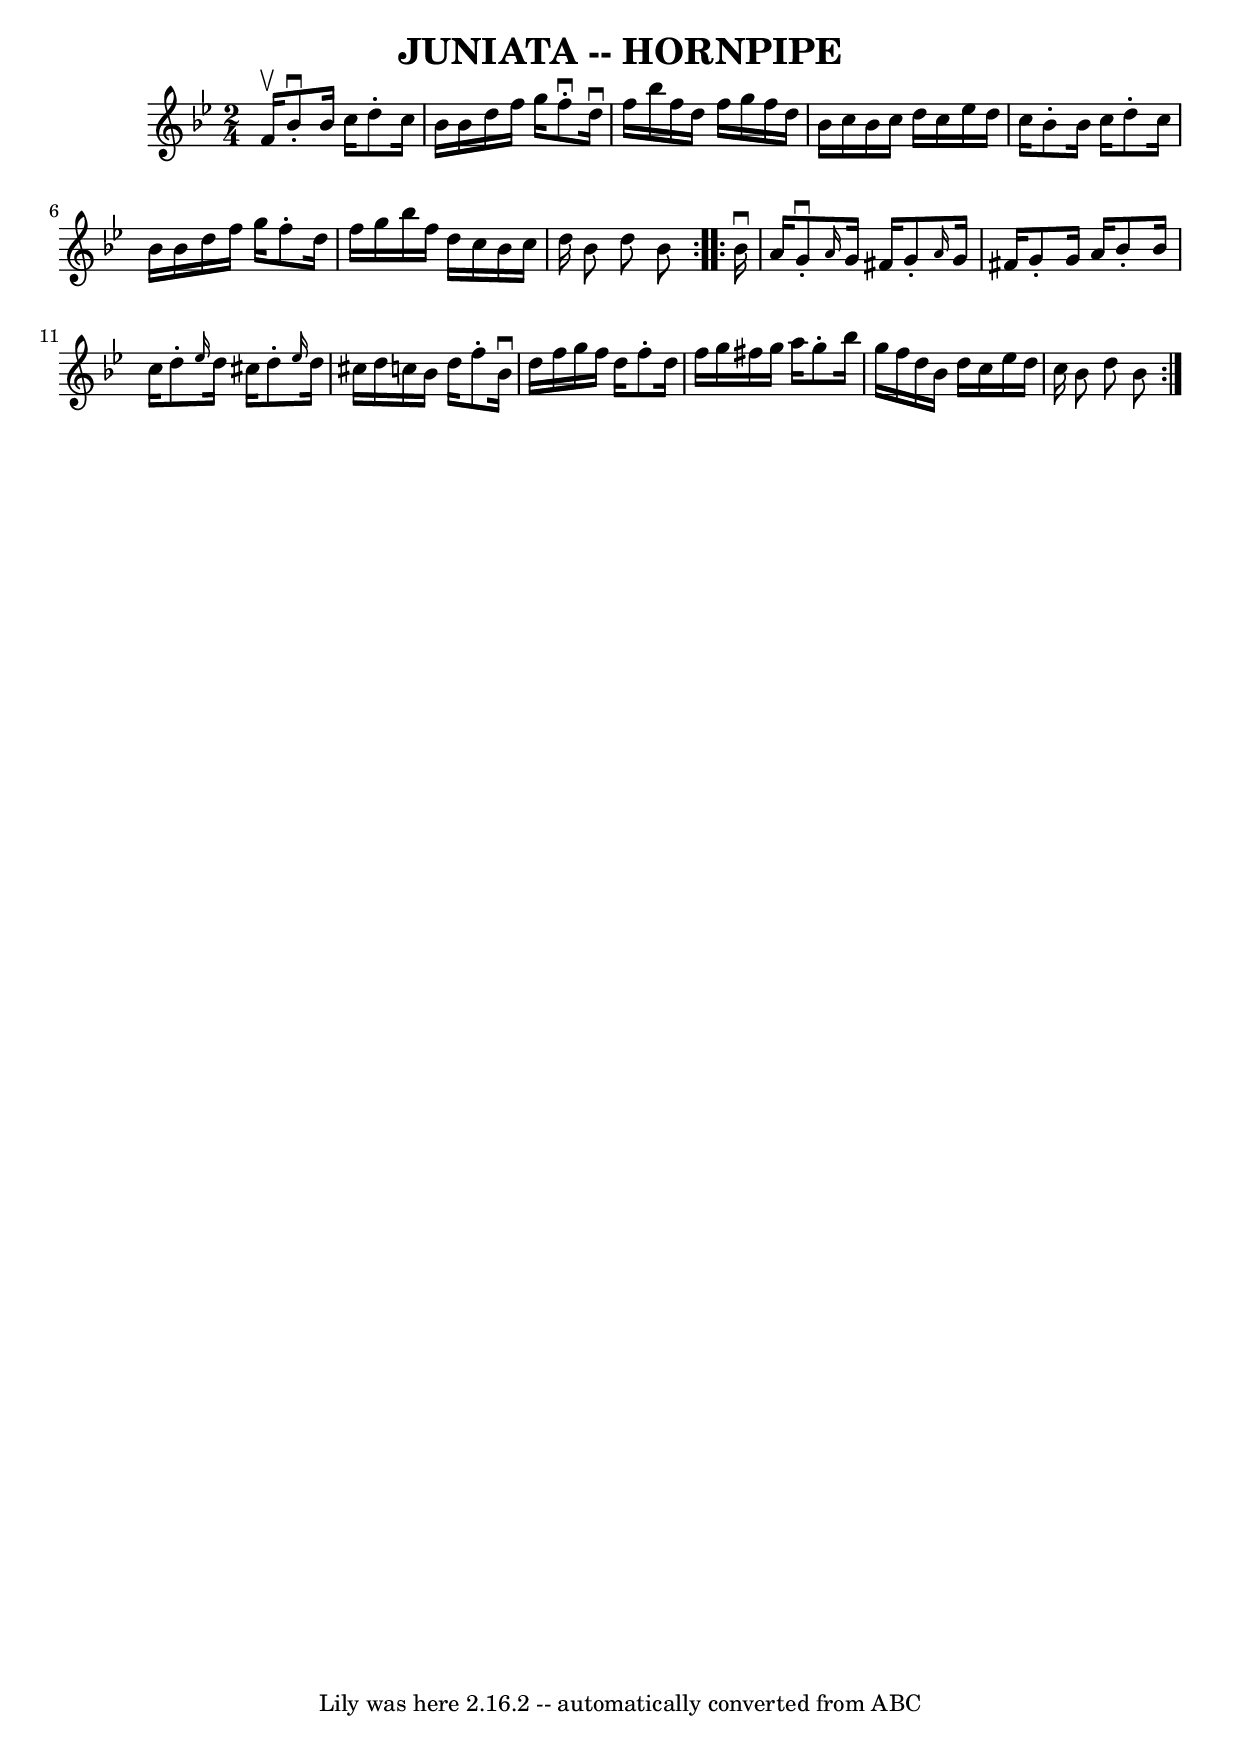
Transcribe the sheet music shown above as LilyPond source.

\version "2.16.2"
\include "Mammoth.ily"
\header {
  %% book = "Cole's 1000 Fiddle Tunes"
  crossRefNumber = "1"
  footnotes = ""
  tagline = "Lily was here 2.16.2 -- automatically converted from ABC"
  title = "JUNIATA -- HORNPIPE"

}
voicedefault =  {



  \repeat volta 2 {

    \time 2/4 
    \key bes \major f'16^\upbow       |
    bes'8^\downbow-.   
    bes'16 c''16 d''8-. c''16 bes'16    |
    bes'16 d''16    
    f''16 g''16 f''8^\downbow-. d''16^\downbow f''16    |
    
    bes''16 f''16 d''16 f''16 g''16 f''16 d''16 bes'16    
    |
    c''16 bes'16 c''16 d''16 c''16 ees''16 d''16    
    c''16    |
    |
    bes'8-. bes'16 c''16 d''8-. c''16  
    bes'16    |
    bes'16 d''16 f''16 g''16 f''8-. d''16    
    f''16    |
    g''16 bes''16 f''16 d''16 c''16 bes'16    
    c''16 d''16    |
    bes'8 d''8 bes'8    
  }     
  \repeat volta 2 {
    
    bes'16^\downbow a'16        |
    g'8^\downbow-. \grace { a'16  
			  }  
    g'16 fis'16 g'8-. \grace { a'16  
			      } g'16 fis'!16    |
    
    g'8-. g'16 a'16 bes'8-. bes'16 c''16    |
    d''8-. 
    \grace { ees''16  
	   } d''16 cis''16 d''8-. \grace { ees''16  
					  }   
    d''16 cis''!16    |
    d''16 c''!16 bes'16 d''16 f''8-.   
    bes'16^\downbow d''16    |
    |
    f''16 g''16 f''16    
    d''16 f''8-. d''16 f''16    |
    g''16 fis''16 g''16    
    a''16 g''8-. bes''16 g''16    |
    f''16 d''16 bes'16    
    d''16 c''16 ees''16 d''16 c''16    |
    bes'8 d''8    
    bes'8    
  }   

}

\score{
  <<

    \context Staff="default"
    {
      \voicedefault 
      
    }

  >>
  \layout {
    
  }
  \midi {
  }

}
